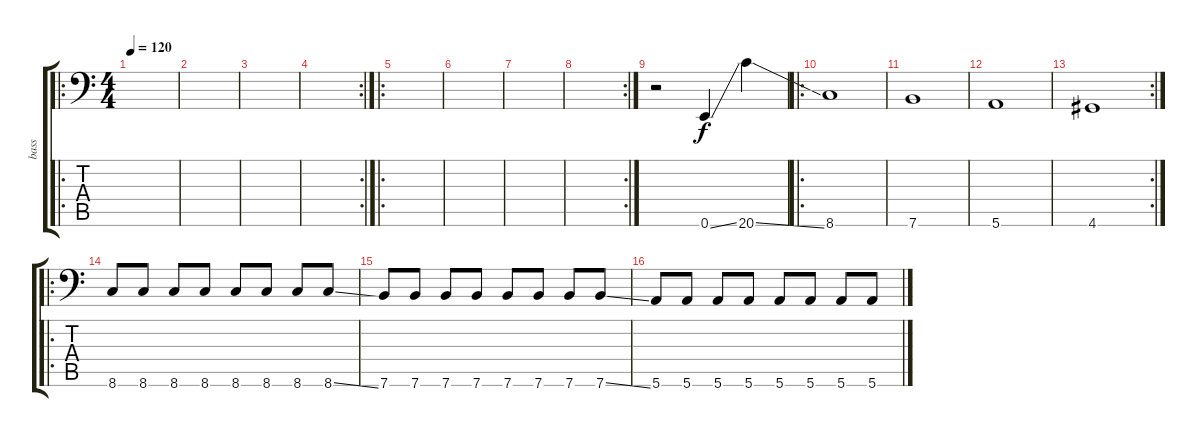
\track ("bass" "bass") {instrument electricbassfinger}
\staff {score tabs}
\tuning (E3 B2 G2 D2 A1 E1) {hide}
\ro
\ts (4 4)
\tempo 120
\clef f4
\ks c
|
|
|
\rc 2
|
\ro
|
|
|
\rc 2
|
r.2 0.6{ss}.4 20.6{ss}.4 |
\ro
8.6.1 |
7.6.1 |
5.6.1 |
\rc 2
4.6.1 |
\ro
8.6.8{dy f} 8.6.8 8.6.8 8.6.8 8.6.8 8.6.8 8.6.8 8.6{ss}.8 |
7.6.8 7.6.8 7.6.8 7.6.8 7.6.8 7.6.8 7.6.8 7.6{ss}.8 |
5.6.8 5.6.8 5.6.8 5.6.8 5.6.8 5.6.8 5.6.8 5.6{ss}.8
